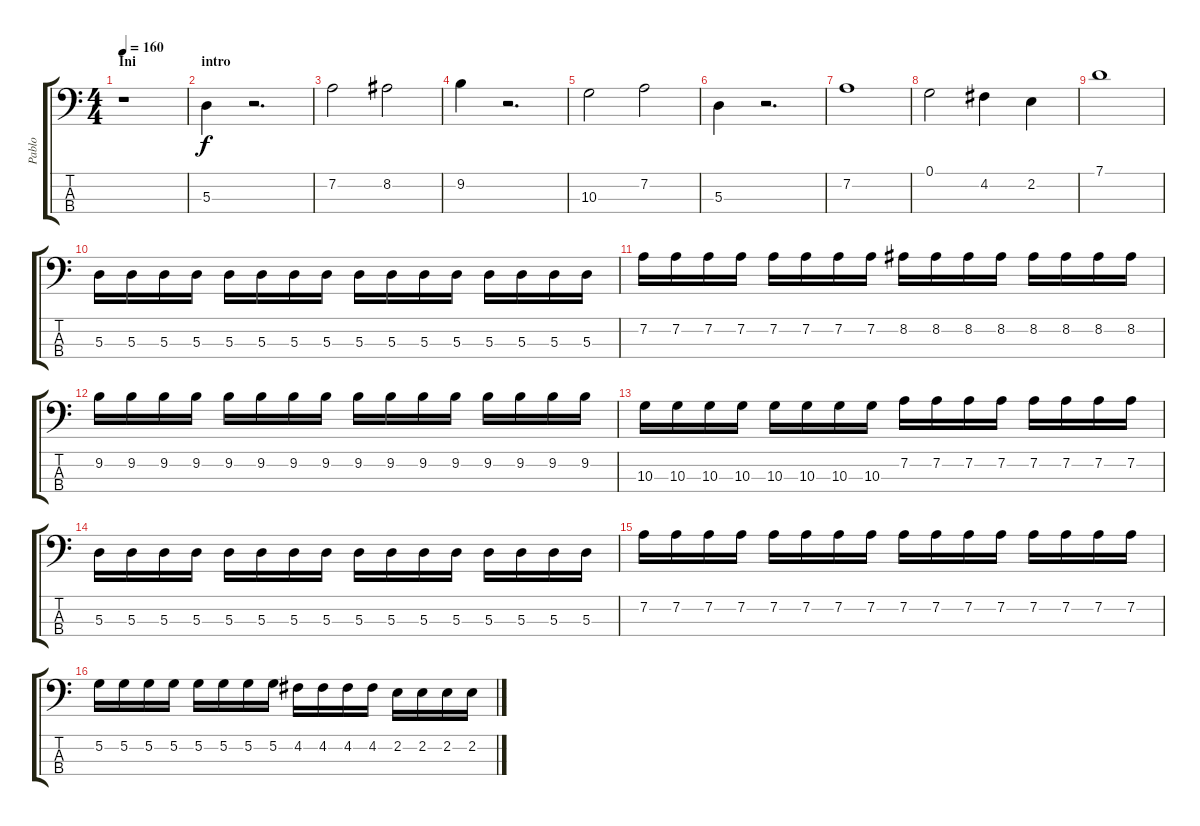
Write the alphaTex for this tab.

\track ("Pablo" "Pablo") {instrument electricbasspick}
\staff {score tabs}
\tuning (G2 D2 A1 E1) {hide}
\ts (4 4)
\section ("" "Ini")
\tempo 160
\clef f4
\ks c
r.1{dy f instrument electricbasspick} |
\section ("" "intro")
5.3.4 r.2{d} |
7.2.2 8.2.2 |
9.2.4 r.2{d} |
10.3.2 7.2.2 |
5.3.4 r.2{d} |
7.2.1 |
0.1.2 4.2.4 2.2.4 |
7.1.1 |
5.3.16 5.3.16 5.3.16 5.3.16 5.3.16 5.3.16 5.3.16 5.3.16 5.3.16 5.3.16 5.3.16 5.3.16 5.3.16 5.3.16 5.3.16 5.3.16 |
7.2.16 7.2.16 7.2.16 7.2.16 7.2.16 7.2.16 7.2.16 7.2.16 8.2.16 8.2.16 8.2.16 8.2.16 8.2.16 8.2.16 8.2.16 8.2.16 |
9.2.16 9.2.16 9.2.16 9.2.16 9.2.16 9.2.16 9.2.16 9.2.16 9.2.16 9.2.16 9.2.16 9.2.16 9.2.16 9.2.16 9.2.16 9.2.16 |
10.3.16 10.3.16 10.3.16 10.3.16 10.3.16 10.3.16 10.3.16 10.3.16 7.2.16 7.2.16 7.2.16 7.2.16 7.2.16 7.2.16 7.2.16 7.2.16 |
5.3.16 5.3.16 5.3.16 5.3.16 5.3.16 5.3.16 5.3.16 5.3.16 5.3.16 5.3.16 5.3.16 5.3.16 5.3.16 5.3.16 5.3.16 5.3.16 |
7.2.16 7.2.16 7.2.16 7.2.16 7.2.16 7.2.16 7.2.16 7.2.16 7.2.16 7.2.16 7.2.16 7.2.16 7.2.16 7.2.16 7.2.16 7.2.16 |
5.2.16 5.2.16 5.2.16 5.2.16 5.2.16 5.2.16 5.2.16 5.2.16 4.2.16 4.2.16 4.2.16 4.2.16 2.2.16 2.2.16 2.2.16 2.2.16
